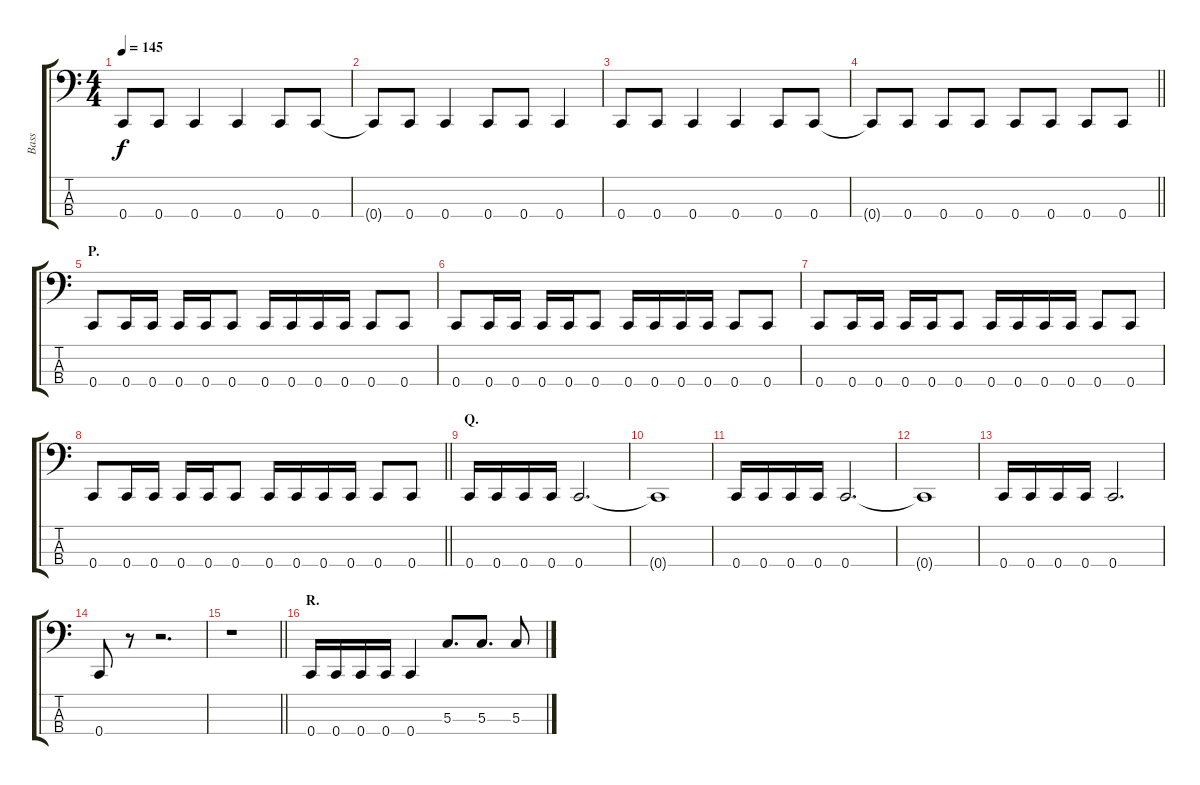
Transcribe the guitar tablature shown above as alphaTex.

\track ("Bass" "Bass") {instrument electricbasspick}
\staff {score tabs}
\tuning (F2 C2 G1 C1) {hide}
\ts (4 4)
\tempo 145
\clef f4
\ks c
0.4.8{dy f} 0.4.8 0.4.4 0.4.4 0.4.8 0.4.8 |
0.4{t}.8 0.4.8 0.4.4 0.4.8 0.4.8 0.4.4 |
0.4.8 0.4.8 0.4.4 0.4.4 0.4.8 0.4.8 |
\barLineRight lightlight
0.4{t}.8 0.4.8 0.4.8 0.4.8 0.4.8 0.4.8 0.4.8 0.4.8 |
\section ("" "P.")
0.4.8 0.4.16 0.4.16 0.4.16 0.4.16 0.4.8 0.4.16 0.4.16 0.4.16 0.4.16 0.4.8 0.4.8 |
0.4.8 0.4.16 0.4.16 0.4.16 0.4.16 0.4.8 0.4.16 0.4.16 0.4.16 0.4.16 0.4.8 0.4.8 |
0.4.8 0.4.16 0.4.16 0.4.16 0.4.16 0.4.8 0.4.16 0.4.16 0.4.16 0.4.16 0.4.8 0.4.8 |
\barLineRight lightlight
0.4.8 0.4.16 0.4.16 0.4.16 0.4.16 0.4.8 0.4.16 0.4.16 0.4.16 0.4.16 0.4.8 0.4.8 |
\section ("" "Q.")
0.4.16 0.4.16 0.4.16 0.4.16 0.4.2{d} |
0.4{t}.1 |
0.4.16 0.4.16 0.4.16 0.4.16 0.4.2{d} |
0.4{t}.1 |
0.4.16 0.4.16 0.4.16 0.4.16 0.4.2{d} |
0.4.8 r.8 r.2{d} |
\barLineRight lightlight
r.1 |
\section ("" "R.")
0.4.16 0.4.16 0.4.16 0.4.16 0.4.4 5.3.8{d} 5.3.8{d} 5.3.8
